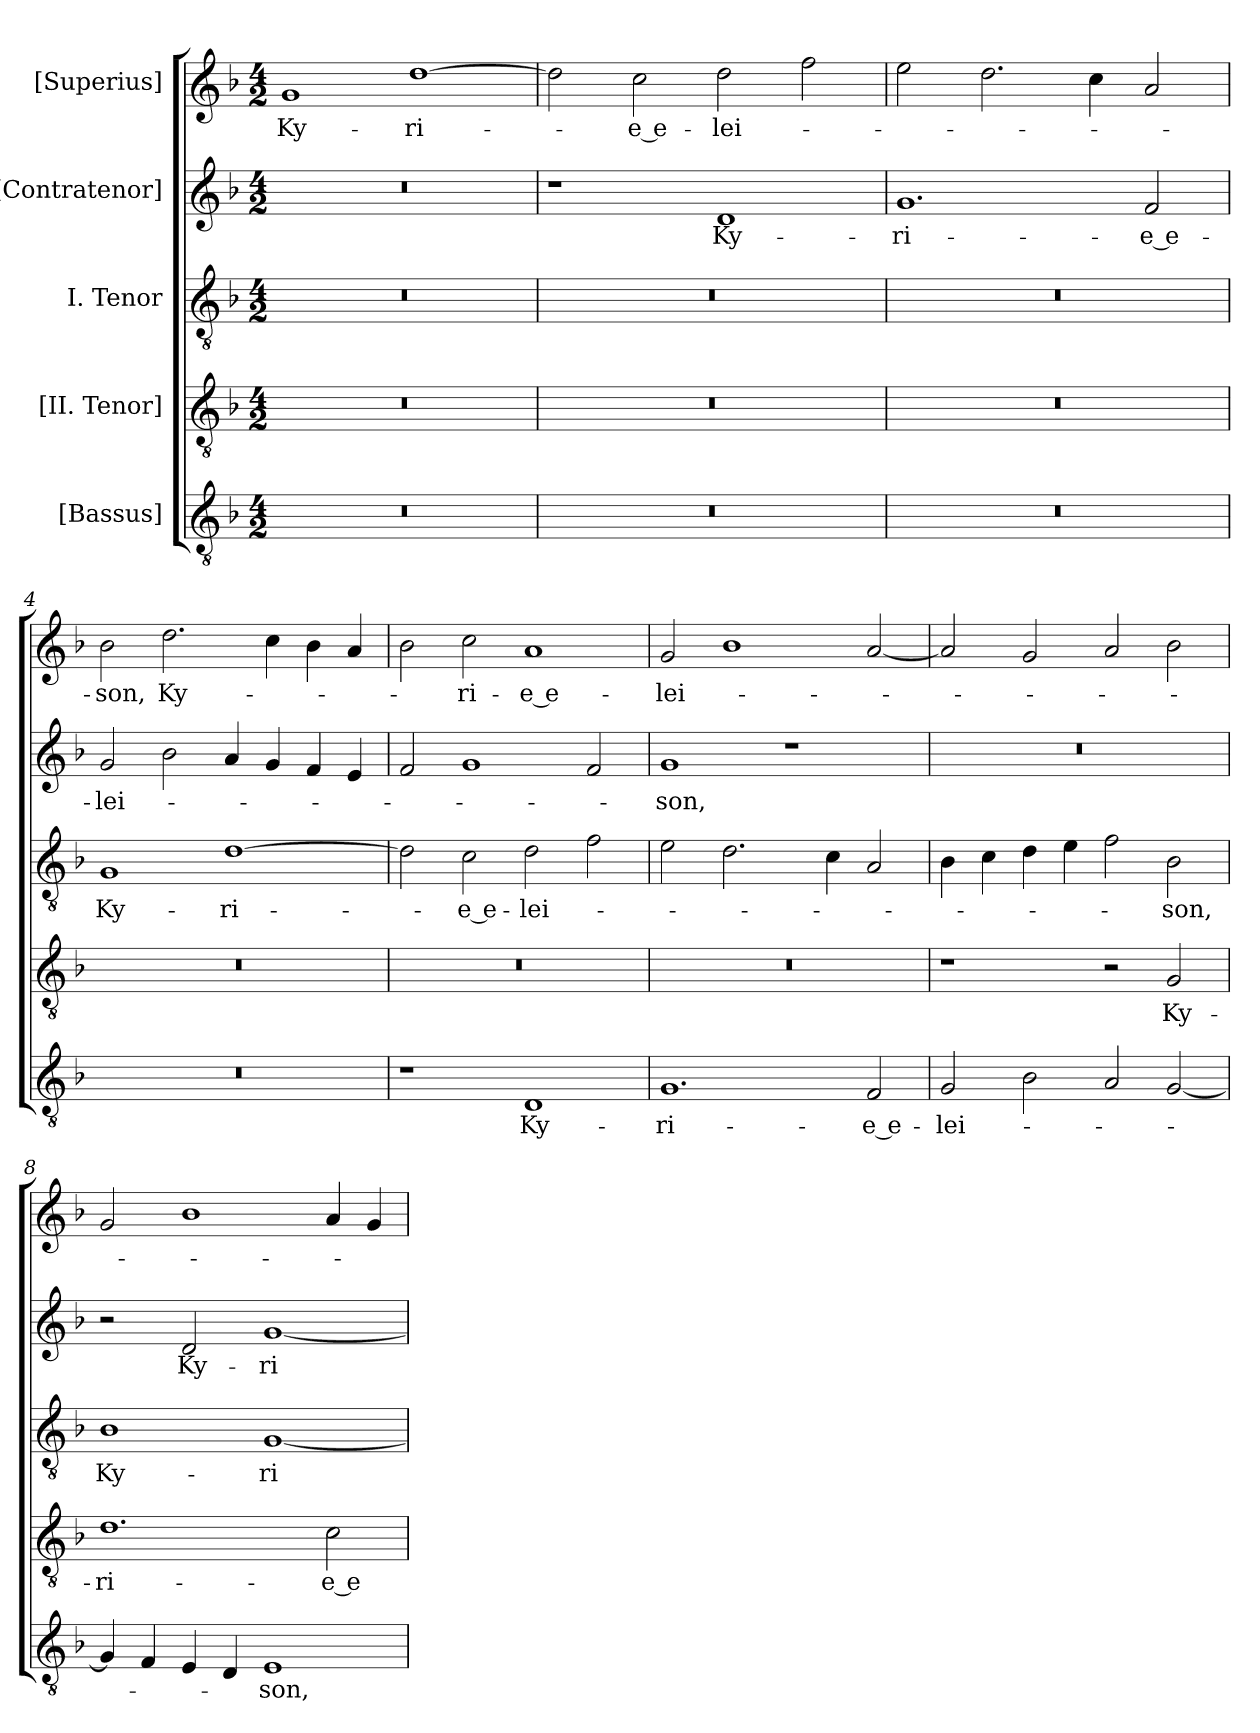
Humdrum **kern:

**kern	**text	**kern	**text	**kern	**text	**kern	**text	**kern	**text
*part5	*part5	*part4	*part4	*part3	*part3	*part2	*part2	*part1	*part1
*staff5	*staff5	*staff4	*staff4	*staff3	*staff3	*staff2	*staff2	*staff1	*staff1
*I"[Bassus]	*	*I"[II. Tenor]	*	*I"I. Tenor	*	*I"[Contratenor]	*	*I"[Superius]	*
*clefGv2	*	*clefGv2	*	*clefGv2	*	*clefG2	*	*clefG2	*
*k[b-]	*	*k[b-]	*	*k[b-]	*	*k[b-]	*	*k[b-]	*
*M4/2	*	*M4/2	*	*M4/2	*	*M4/2	*	*M4/2	*
=1	=1	=1	=1	=1	=1	=1	=1	=1	=1
0r	.	0r	.	0r	.	0r	.	1g/	Ky-
.	.	.	.	.	.	.	.	[1dd\	-ri-
=2	=2	=2	=2	=2	=2	=2	=2	=2	=2
0r	.	0r	.	0r	.	1r	.	2dd\]	.
.	.	.	.	.	.	.	.	2cc\	-e e-
.	.	.	.	.	.	1d/	Ky-	2dd\	-lei-
.	.	.	.	.	.	.	.	2ff\	.
=3	=3	=3	=3	=3	=3	=3	=3	=3	=3
0r	.	0r	.	0r	.	1.g/	-ri-	2ee\	.
.	.	.	.	.	.	.	.	2.dd\	.
.	.	.	.	.	.	.	.	4cc\	.
.	.	.	.	.	.	2f/	-e e-	2a/	.
=4	=4	=4	=4	=4	=4	=4	=4	=4	=4
0r	.	0r	.	1G/	Ky-	2g/	-lei-	2b-\	-son,
.	.	.	.	.	.	2b-\	.	2.dd\	Ky-
.	.	.	.	[1d\	-ri-	4a/	.	.	.
.	.	.	.	.	.	4g/	.	4cc\	.
.	.	.	.	.	.	4f/	.	4b-\	.
.	.	.	.	.	.	4e/	.	4a/	.
=5	=5	=5	=5	=5	=5	=5	=5	=5	=5
1r	.	0r	.	2d\]	.	2f/	.	2b-\	.
.	.	.	.	2c\	-e e-	1g/	.	2cc\	-ri-
1D/	Ky-	.	.	2d\	-lei-	.	.	1a/	-e e-
.	.	.	.	2f\	.	2f/	.	.	.
=6	=6	=6	=6	=6	=6	=6	=6	=6	=6
1.G/	-ri-	0r	.	2e\	.	1g/	-son,	2g/	-lei-
.	.	.	.	2.d\	.	.	.	1b-\	.
.	.	.	.	.	.	1r	.	.	.
.	.	.	.	4c\	.	.	.	.	.
2F/	-e e-	.	.	2A/	.	.	.	[2a/	.
=7	=7	=7	=7	=7	=7	=7	=7	=7	=7
2G/	-lei-	1r	.	4B-\	.	0r	.	2a/]	.
.	.	.	.	4c\	.	.	.	.	.
2B-\	.	.	.	4d\	.	.	.	2g/	.
.	.	.	.	4e\	.	.	.	.	.
2A/	.	2r	.	2f\	.	.	.	2a/	.
[2G/	.	2G/	Ky-	2B-\	-son,	.	.	2b-\	.
=8	=8	=8	=8	=8	=8	=8	=8	=8	=8
4G/]	.	1.d\	-ri-	1B-\	Ky-	2r	.	2g/	.
4F/	.	.	.	.	.	.	.	.	.
4E/	.	.	.	.	.	2d/	Ky-	1b-\	.
4D/	.	.	.	.	.	.	.	.	.
1E/	-son,	.	.	[1G/	-ri-	[1g/	-ri-	.	.
.	.	2c\	-e e-	.	.	.	.	4a/	.
.	.	.	.	.	.	.	.	4g/	.
=	=	=	=	=	=	=	=	=	=
*-	*-	*-	*-	*-	*-	*-	*-	*-	*-
